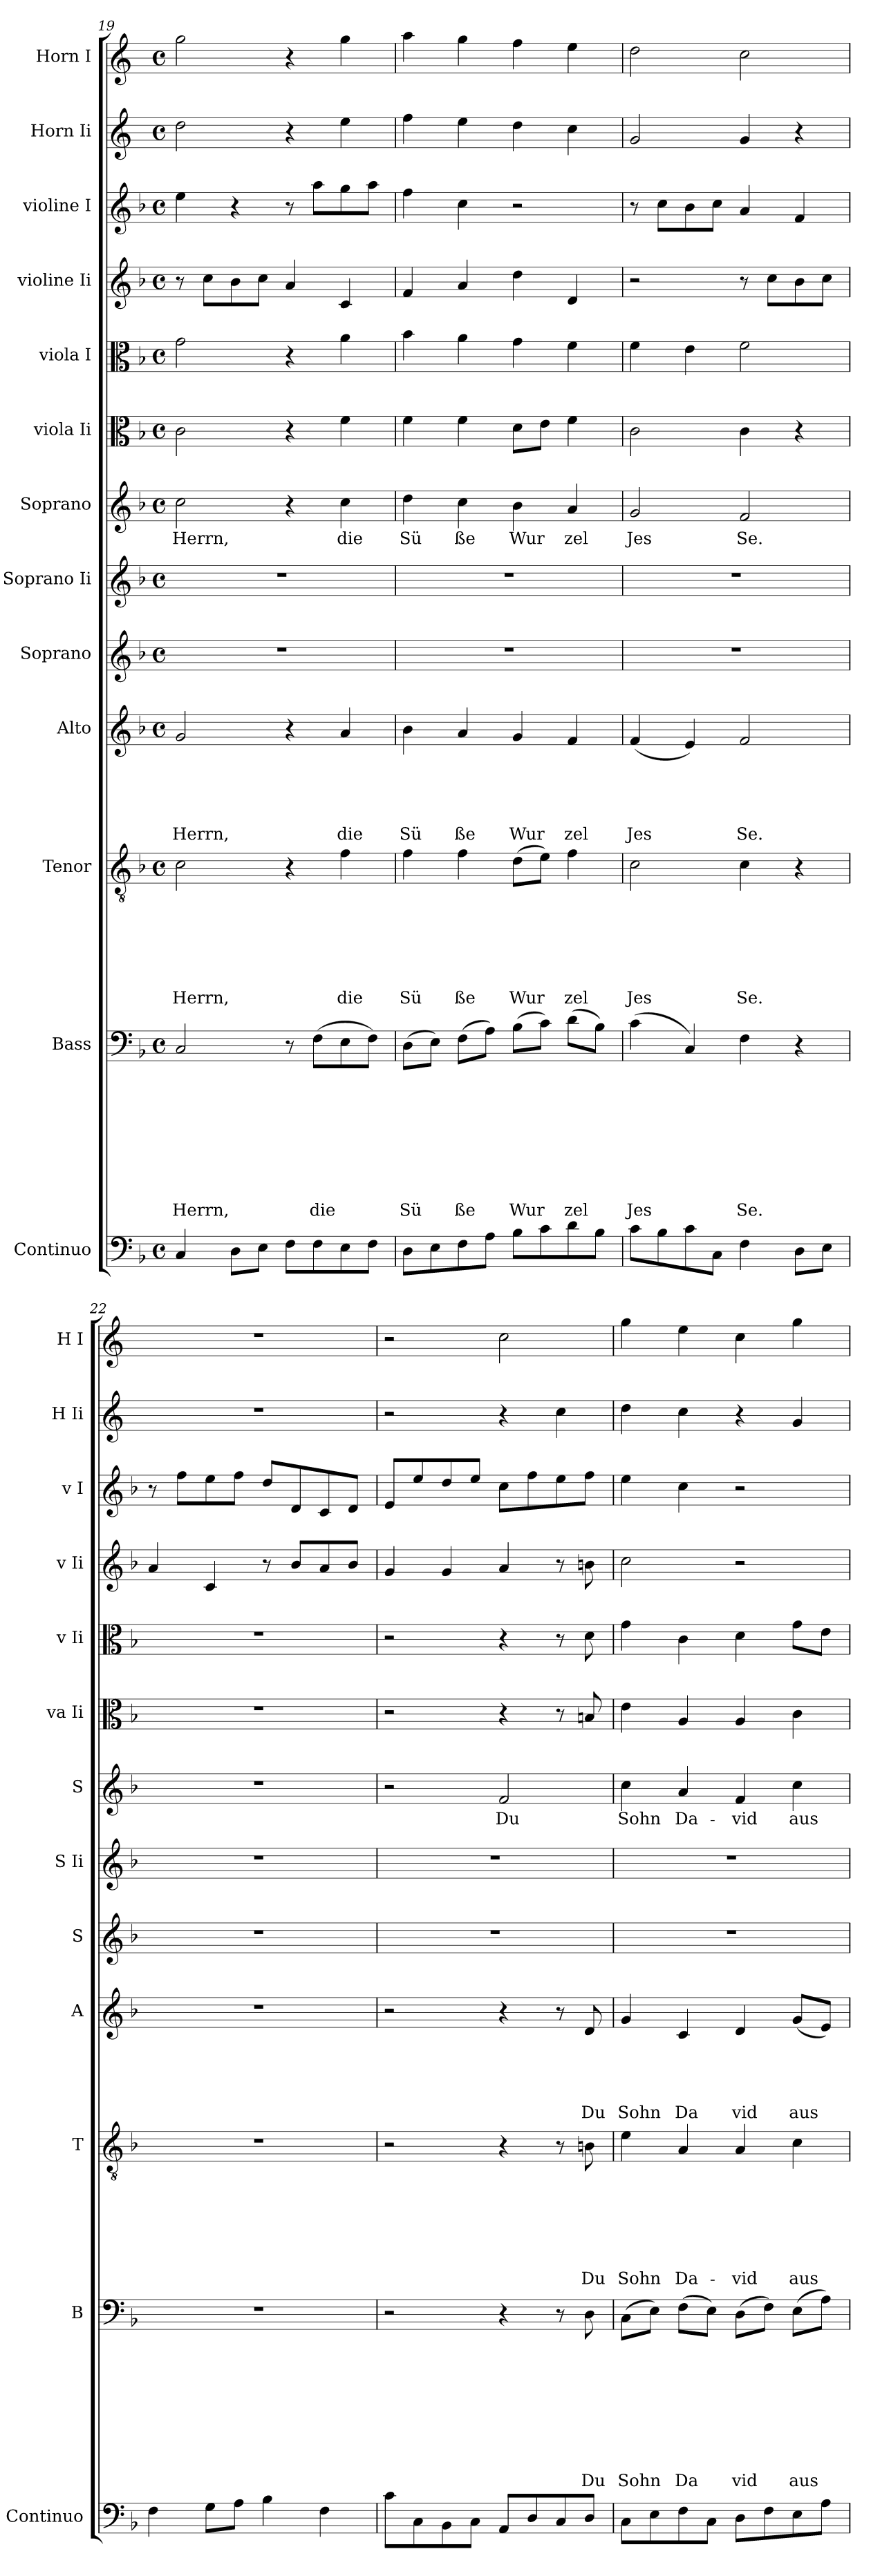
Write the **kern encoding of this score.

**kern	**kern	**text	**text	**text	**text	**text	**text	**text	**text	**text	**kern	**text	**text	**text	**text	**text	**text	**text	**kern	**text	**text	**text	**text	**text	**kern	**kern	**kern	**text	**kern	**kern	**kern	**kern	**kern	**kern
*part13	*part12	*part12	*part12	*part12	*part12	*part12	*part12	*part12	*part12	*part12	*part11	*part11	*part11	*part11	*part11	*part11	*part11	*part11	*part10	*part10	*part10	*part10	*part10	*part10	*part9	*part8	*part7	*part7	*part6	*part5	*part4	*part3	*part2	*part1
*staff13	*staff12	*staff12	*staff12	*staff12	*staff12	*staff12	*staff12	*staff12	*staff12	*staff12	*staff11	*staff11	*staff11	*staff11	*staff11	*staff11	*staff11	*staff11	*staff10	*staff10	*staff10	*staff10	*staff10	*staff10	*staff9	*staff8	*staff7	*staff7	*staff6	*staff5	*staff4	*staff3	*staff2	*staff1
*I"Continuo	*I"Bass	*	*	*	*	*	*	*	*	*	*I"Tenor	*	*	*	*	*	*	*	*I"Alto	*	*	*	*	*	*I"Soprano	*I"Soprano Ii	*I"Soprano	*	*I"viola Ii	*I"viola I	*I"violine Ii	*I"violine I	*I"Horn Ii	*I"Horn I
*I'Continuo	*I'B	*	*	*	*	*	*	*	*	*	*I'T	*	*	*	*	*	*	*	*I'A	*	*	*	*	*	*I'S	*I'S Ii	*I'S	*	*I'va Ii	*I'v Ii	*I'v Ii	*I'v I	*I'H Ii	*I'H I
*clefF4	*clefF4	*	*	*	*	*	*	*	*	*	*clefGv2	*	*	*	*	*	*	*	*clefG2	*	*	*	*	*	*clefG2	*clefG2	*clefG2	*	*clefC3	*clefC3	*clefG2	*clefG2	*clefG2	*clefG2
*	*	*	*	*	*	*	*	*	*	*	*	*	*	*	*	*	*	*	*	*	*	*	*	*	*	*	*	*	*	*	*	*	*ITrd-3c-5	*ITrd-3c-5
*k[b-]	*k[b-]	*	*	*	*	*	*	*	*	*	*k[b-]	*	*	*	*	*	*	*	*k[b-]	*	*	*	*	*	*k[b-]	*k[b-]	*k[b-]	*	*k[b-]	*k[b-]	*k[b-]	*k[b-]	*k[b-]	*k[b-]
*F:	*F:	*	*	*	*	*	*	*	*	*	*F:	*	*	*	*	*	*	*	*F:	*	*	*	*	*	*F:	*F:	*F:	*	*F:	*F:	*F:	*F:	*F:	*F:
*M4/4	*M4/4	*	*	*	*	*	*	*	*	*	*M4/4	*	*	*	*	*	*	*	*M4/4	*	*	*	*	*	*M4/4	*M4/4	*M4/4	*	*M4/4	*M4/4	*M4/4	*M4/4	*M4/4	*M4/4
*met(c)	*met(c)	*	*	*	*	*	*	*	*	*	*met(c)	*	*	*	*	*	*	*	*met(c)	*	*	*	*	*	*met(c)	*met(c)	*met(c)	*	*met(c)	*met(c)	*met(c)	*met(c)	*met(c)	*met(c)
=19	=19	=19	=19	=19	=19	=19	=19	=19	=19	=19	=19	=19	=19	=19	=19	=19	=19	=19	=19	=19	=19	=19	=19	=19	=19	=19	=19	=19	=19	=19	=19	=19	=19	=19
!	!	!	!	!	!	!	!	!	!	!LO:LY:b	!	!	!	!	!	!	!	!LO:LY:b	!	!	!	!	!	!LO:LY:b	!	!	!	!LO:LY:b	!	!	!	!	!	!
4C/	2C/	.	.	.	.	.	.	.	.	Herrn,	2c\	.	.	.	.	.	.	Herrn,	2g/	.	.	.	.	Herrn,	1r	1r	2cc\	Herrn,	2c\	2g\	8r	4ee\	2gg\	2ccc\
.	.	.	.	.	.	.	.	.	.	.	.	.	.	.	.	.	.	.	.	.	.	.	.	.	.	.	.	.	.	.	8cc\L	.	.	.
8D\L	.	.	.	.	.	.	.	.	.	.	.	.	.	.	.	.	.	.	.	.	.	.	.	.	.	.	.	.	.	.	8b-\	4r	.	.
8E\J	.	.	.	.	.	.	.	.	.	.	.	.	.	.	.	.	.	.	.	.	.	.	.	.	.	.	.	.	.	.	8cc\J	.	.	.
8F\L	8r	.	.	.	.	.	.	.	.	.	4r	.	.	.	.	.	.	.	4r	.	.	.	.	.	.	.	4r	.	4r	4r	4a/	8r	4r	4r
!	!	!	!	!	!	!	!	!	!	!LO:LY:b	!	!	!	!	!	!	!	!	!	!	!	!	!	!	!	!	!	!	!	!	!	!	!	!
8F\	(>8F\L	.	.	.	.	.	.	.	.	die	.	.	.	.	.	.	.	.	.	.	.	.	.	.	.	.	.	.	.	.	.	8aa\L	.	.
!	!	!	!	!	!	!	!	!	!	!	!	!	!	!	!	!	!	!LO:LY:b	!	!	!	!	!	!LO:LY:b	!	!	!	!LO:LY:b	!	!	!	!	!	!
8E>\	8E\	.	.	.	.	.	.	.	.	.	4f\	.	.	.	.	.	.	die	4a/	.	.	.	.	die	.	.	4cc\	die	4f\	4a\	4c/	8gg\	4aa\	4ccc\
8F\J	8F\J)	.	.	.	.	.	.	.	.	.	.	.	.	.	.	.	.	.	.	.	.	.	.	.	.	.	.	.	.	.	.	8aa\J	.	.
=20	=20	=20	=20	=20	=20	=20	=20	=20	=20	=20	=20	=20	=20	=20	=20	=20	=20	=20	=20	=20	=20	=20	=20	=20	=20	=20	=20	=20	=20	=20	=20	=20	=20	=20
!	!	!	!	!	!	!	!	!	!	!LO:LY:b	!	!	!	!	!	!	!	!LO:LY:b	!	!	!	!	!	!LO:LY:b	!	!	!	!LO:LY:b	!	!	!	!	!	!
8D>\L	(>8D\L	.	.	.	.	.	.	.	.	Sü	4f\	.	.	.	.	.	.	Sü	4b-\	.	.	.	.	Sü	1r	1r	4dd\	Sü	4f\	4b-\	4f/	4ff\	4bb-\	4ddd\
8E\	8E\J)	.	.	.	.	.	.	.	.	.	.	.	.	.	.	.	.	.	.	.	.	.	.	.	.	.	.	.	.	.	.	.	.	.
!	!	!	!	!	!	!	!	!	!	!LO:LY:b	!	!	!	!	!	!	!	!LO:LY:b	!	!	!	!	!	!LO:LY:b	!	!	!	!LO:LY:b	!	!	!	!	!	!
8F\	(>8F\L	.	.	.	.	.	.	.	.	ße	4f\	.	.	.	.	.	.	ße	4a/	.	.	.	.	ße	.	.	4cc\	ße	4f\	4a\	4a/	4cc\	4aa\	4ccc\
8A>\J	8A\J)	.	.	.	.	.	.	.	.	.	.	.	.	.	.	.	.	.	.	.	.	.	.	.	.	.	.	.	.	.	.	.	.	.
!	!	!	!	!	!	!	!	!	!	!LO:LY:b	!	!	!	!	!	!	!	!LO:LY:b	!	!	!	!	!	!LO:LY:b	!	!	!	!LO:LY:b	!	!	!	!	!	!
8B->\L	(>8B-\L	.	.	.	.	.	.	.	.	Wur	(>8d\L	.	.	.	.	.	.	Wur	4g/	.	.	.	.	Wur	.	.	4b-\	Wur	8d\L	4g\	4dd\	2r	4gg\	4bb-\
8c\	8c\J)	.	.	.	.	.	.	.	.	.	8e\J)	.	.	.	.	.	.	.	.	.	.	.	.	.	.	.	.	.	8e\J	.	.	.	.	.
!	!	!	!	!	!	!	!	!	!	!LO:LY:b	!	!	!	!	!	!	!	!LO:LY:b	!	!	!	!	!	!LO:LY:b	!	!	!	!LO:LY:b	!	!	!	!	!	!
8d\	(>8d\L	.	.	.	.	.	.	.	.	zel	4f\	.	.	.	.	.	.	zel	4f/	.	.	.	.	zel	.	.	4a/	zel	4f\	4f\	4d/	.	4ff\	4aa\
8B->\J	8B-\J)	.	.	.	.	.	.	.	.	.	.	.	.	.	.	.	.	.	.	.	.	.	.	.	.	.	.	.	.	.	.	.	.	.
=21	=21	=21	=21	=21	=21	=21	=21	=21	=21	=21	=21	=21	=21	=21	=21	=21	=21	=21	=21	=21	=21	=21	=21	=21	=21	=21	=21	=21	=21	=21	=21	=21	=21	=21
!	!	!	!	!	!	!	!	!	!	!LO:LY:b	!	!	!	!	!	!	!	!LO:LY:b	!	!	!	!	!	!LO:LY:b	!	!	!	!LO:LY:b	!	!	!	!	!	!
8c>\L	(>4c\	.	.	.	.	.	.	.	.	Jes	2c\	.	.	.	.	.	.	Jes	(<4f/	.	.	.	.	Jes	1r	1r	2g/	Jes	2c\	4f\	2r	8r	2cc/	2gg\
8B-\	.	.	.	.	.	.	.	.	.	.	.	.	.	.	.	.	.	.	.	.	.	.	.	.	.	.	.	.	.	.	.	8cc\L	.	.
8c>\	4C/)	.	.	.	.	.	.	.	.	.	.	.	.	.	.	.	.	.	4e/)	.	.	.	.	.	.	.	.	.	.	4e\	.	8b-\	.	.
8C\J	.	.	.	.	.	.	.	.	.	.	.	.	.	.	.	.	.	.	.	.	.	.	.	.	.	.	.	.	.	.	.	8cc\J	.	.
!	!	!	!	!	!	!	!	!	!	!LO:LY:b	!	!	!	!	!	!	!	!LO:LY:b	!	!	!	!	!	!LO:LY:b	!	!	!	!LO:LY:b	!	!	!	!	!	!
4F\	4F\	.	.	.	.	.	.	.	.	Se.	4c\	.	.	.	.	.	.	Se.	2f/	.	.	.	.	Se.	.	.	2f/	Se.	4c\	2f\	8r	4a/	4cc/	2ff\
.	.	.	.	.	.	.	.	.	.	.	.	.	.	.	.	.	.	.	.	.	.	.	.	.	.	.	.	.	.	.	8cc\L	.	.	.
8D>\L	4r	.	.	.	.	.	.	.	.	.	4r	.	.	.	.	.	.	.	.	.	.	.	.	.	.	.	.	.	4r	.	8b-\	4f/	4r	.
8E>\J	.	.	.	.	.	.	.	.	.	.	.	.	.	.	.	.	.	.	.	.	.	.	.	.	.	.	.	.	.	.	8cc\J	.	.	.
=22	=22	=22	=22	=22	=22	=22	=22	=22	=22	=22	=22	=22	=22	=22	=22	=22	=22	=22	=22	=22	=22	=22	=22	=22	=22	=22	=22	=22	=22	=22	=22	=22	=22	=22
4F\	1r	.	.	.	.	.	.	.	.	.	1r	.	.	.	.	.	.	.	1r	.	.	.	.	.	1r	1r	1r	.	1r	1r	4a/	8r	1r	1r
.	.	.	.	.	.	.	.	.	.	.	.	.	.	.	.	.	.	.	.	.	.	.	.	.	.	.	.	.	.	.	.	8ff\L	.	.
8G>\L	.	.	.	.	.	.	.	.	.	.	.	.	.	.	.	.	.	.	.	.	.	.	.	.	.	.	.	.	.	.	4c/	8ee\	.	.
8A>\J	.	.	.	.	.	.	.	.	.	.	.	.	.	.	.	.	.	.	.	.	.	.	.	.	.	.	.	.	.	.	.	8ff\J	.	.
4B-\	.	.	.	.	.	.	.	.	.	.	.	.	.	.	.	.	.	.	.	.	.	.	.	.	.	.	.	.	.	.	8r	8dd/L	.	.
.	.	.	.	.	.	.	.	.	.	.	.	.	.	.	.	.	.	.	.	.	.	.	.	.	.	.	.	.	.	.	8b-/L	8d/	.	.
4F\	.	.	.	.	.	.	.	.	.	.	.	.	.	.	.	.	.	.	.	.	.	.	.	.	.	.	.	.	.	.	8a/	8c/	.	.
.	.	.	.	.	.	.	.	.	.	.	.	.	.	.	.	.	.	.	.	.	.	.	.	.	.	.	.	.	.	.	8b-/J	8d/J	.	.
!!LO:PB:g=z
=23	=23	=23	=23	=23	=23	=23	=23	=23	=23	=23	=23	=23	=23	=23	=23	=23	=23	=23	=23	=23	=23	=23	=23	=23	=23	=23	=23	=23	=23	=23	=23	=23	=23	=23
8c\L	2r	.	.	.	.	.	.	.	.	.	2r	.	.	.	.	.	.	.	2r	.	.	.	.	.	1r	1r	2r	.	2r	2r	4g/	8e/L	2r	2r
8C\	.	.	.	.	.	.	.	.	.	.	.	.	.	.	.	.	.	.	.	.	.	.	.	.	.	.	.	.	.	.	.	8ee/	.	.
8BB->\	.	.	.	.	.	.	.	.	.	.	.	.	.	.	.	.	.	.	.	.	.	.	.	.	.	.	.	.	.	.	4g/	8dd/	.	.
8C\J	.	.	.	.	.	.	.	.	.	.	.	.	.	.	.	.	.	.	.	.	.	.	.	.	.	.	.	.	.	.	.	8ee/J	.	.
!	!	!	!	!	!	!	!	!	!	!	!	!	!	!	!	!	!	!	!	!	!	!	!	!	!	!	!	!LO:LY:b	!	!	!	!	!	!
8AA</L	4r	.	.	.	.	.	.	.	.	.	4r	.	.	.	.	.	.	.	4r	.	.	.	.	.	.	.	2f/	Du	4r	4r	4a/	8cc\L	4r	2ff\
8D/	.	.	.	.	.	.	.	.	.	.	.	.	.	.	.	.	.	.	.	.	.	.	.	.	.	.	.	.	.	.	.	8ff\	.	.
8C</	8r	.	.	.	.	.	.	.	.	.	8r	.	.	.	.	.	.	.	8r	.	.	.	.	.	.	.	.	.	8r	8r	8r	8ee\	4ff\	.
!	!	!	!	!	!	!	!	!	!	!LO:LY:b	!	!	!	!	!	!	!	!LO:LY:b	!	!	!	!	!	!LO:LY:b	!	!	!	!	!	!	!	!	!	!
8D</J	8D\	.	.	.	.	.	.	.	.	Du	8Bn\	.	.	.	.	.	.	Du	8d/	.	.	.	.	Du	.	.	.	.	8Bn/	8d\	8bn\	8ff\J	.	.
=24	=24	=24	=24	=24	=24	=24	=24	=24	=24	=24	=24	=24	=24	=24	=24	=24	=24	=24	=24	=24	=24	=24	=24	=24	=24	=24	=24	=24	=24	=24	=24	=24	=24	=24
!	!	!	!	!	!	!	!	!	!	!LO:LY:b	!	!	!	!	!	!	!	!LO:LY:b	!	!	!	!	!	!LO:LY:b	!	!	!	!LO:LY:b	!	!	!	!	!	!
8C\L	(>8C\L	.	.	.	.	.	.	.	.	Sohn	4e\	.	.	.	.	.	.	Sohn	4g/	.	.	.	.	Sohn	1r	1r	4cc\	Sohn	4e\	4g\	2cc\	4ee\	4gg\	4ccc\
8E\	8E\J)	.	.	.	.	.	.	.	.	.	.	.	.	.	.	.	.	.	.	.	.	.	.	.	.	.	.	.	.	.	.	.	.	.
!	!	!	!	!	!	!	!	!	!	!LO:LY:b	!	!	!	!	!	!	!	!LO:LY:b	!	!	!	!	!	!LO:LY:b	!	!	!	!LO:LY:b	!	!	!	!	!	!
8F\	(>8F\L	.	.	.	.	.	.	.	.	Da	4A/	.	.	.	.	.	.	Da-	4c/	.	.	.	.	Da	.	.	4a/	Da-	4A/	4c\	.	4cc\	4ff\	4aa\
8C\J	8E\J)	.	.	.	.	.	.	.	.	.	.	.	.	.	.	.	.	.	.	.	.	.	.	.	.	.	.	.	.	.	.	.	.	.
!	!	!	!	!	!	!	!	!	!	!LO:LY:b	!	!	!	!	!	!	!	!LO:LY:b	!	!	!	!	!	!LO:LY:b	!	!	!	!LO:LY:b	!	!	!	!	!	!
8D\L	(>8D\L	.	.	.	.	.	.	.	.	vid	4A/	.	.	.	.	.	.	-vid	4d/	.	.	.	.	vid	.	.	4f/	-vid	4A/	4d\	2r	2r	4r	4ff\
8F>\	8F\J)	.	.	.	.	.	.	.	.	.	.	.	.	.	.	.	.	.	.	.	.	.	.	.	.	.	.	.	.	.	.	.	.	.
!	!	!	!	!	!	!	!	!	!	!LO:LY:b	!	!	!	!	!	!	!	!LO:LY:b	!	!	!	!	!	!LO:LY:b	!	!	!	!LO:LY:b	!	!	!	!	!	!
8E>\	(>8E\L	.	.	.	.	.	.	.	.	aus	4c\	.	.	.	.	.	.	aus	(<8g/L	.	.	.	.	aus	.	.	4cc\	aus	4c\	8g\L	.	.	4cc/	4ccc\
8A\J	8A\J)	.	.	.	.	.	.	.	.	.	.	.	.	.	.	.	.	.	8e/J)	.	.	.	.	.	.	.	.	.	.	8e\J	.	.	.	.
=	=	=	=	=	=	=	=	=	=	=	=	=	=	=	=	=	=	=	=	=	=	=	=	=	=	=	=	=	=	=	=	=	=	=
*-	*-	*-	*-	*-	*-	*-	*-	*-	*-	*-	*-	*-	*-	*-	*-	*-	*-	*-	*-	*-	*-	*-	*-	*-	*-	*-	*-	*-	*-	*-	*-	*-	*-	*-
